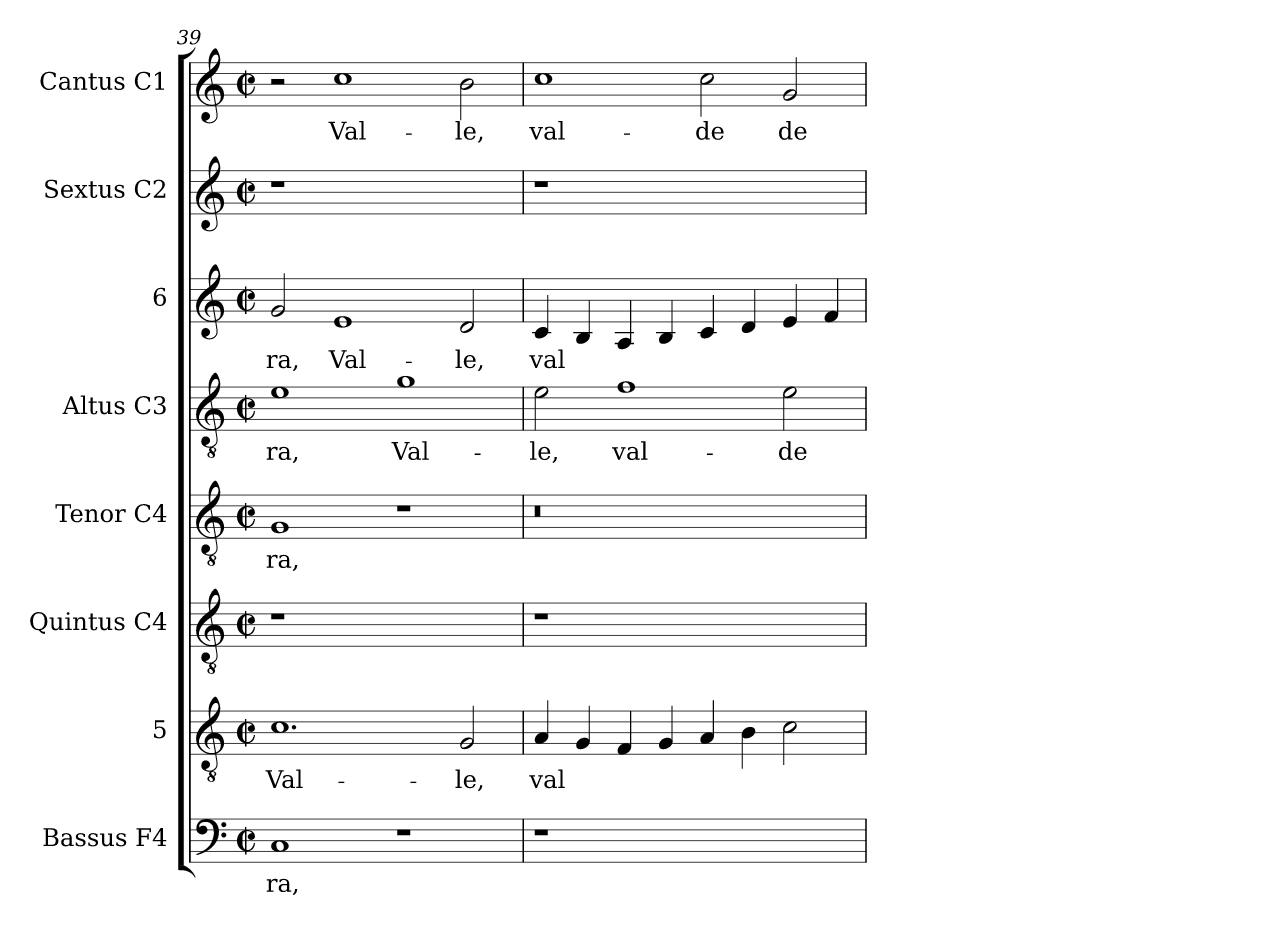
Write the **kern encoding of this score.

**kern	**text	**kern	**text	**kern	**kern	**text	**kern	**text	**kern	**text	**kern	**kern	**text
*part8	*part8	*part7	*part7	*part6	*part5	*part5	*part4	*part4	*part3	*part3	*part2	*part1	*part1
*staff8	*staff8	*staff7	*staff7	*staff6	*staff5	*staff5	*staff4	*staff4	*staff3	*staff3	*staff2	*staff1	*staff1
*I"Bassus  F4	*	*I"5	*	*I"Quintus  C4	*I"Tenor  C4	*	*I"Altus  C3	*	*I"6	*	*I"Sextus  C2	*I"Cantus  C1	*
*I'B	*	*	*	*	*I'T	*	*I'A	*	*	*	*	*I'C	*
*clefF4	*	*clefGv2	*	*clefGv2	*clefGv2	*	*clefGv2	*	*clefG2	*	*clefG2	*clefG2	*
*k[]	*	*k[]	*	*k[]	*k[]	*	*k[]	*	*k[]	*	*k[]	*k[]	*
*C:	*	*C:	*	*C:	*C:	*	*C:	*	*C:	*	*C:	*C:	*
*M2/2	*	*M2/2	*	*M2/2	*M2/2	*	*M2/2	*	*M2/2	*	*M2/2	*M2/2	*
*met(c|)	*	*met(c|)	*	*met(c|)	*met(c|)	*	*met(c|)	*	*met(c|)	*	*met(c|)	*met(c|)	*
=39	=39	=39	=39	=39	=39	=39	=39	=39	=39	=39	=39	=39	=39
!	!LO:LY:b:cj	!	!LO:LY:b:cj	!	!	!LO:LY:b:cj	!	!LO:LY:b:cj	!	!LO:LY:b:cj	!	!	!
1C	-ra,	1.c	Val-	1r	1G	-ra,	1e	-ra,	2g/	-ra,	1r	2r	.
!	!	!	!	!	!	!	!	!	!	!LO:LY:b:cj	!	!	!LO:LY:b:cj
.	.	.	.	.	.	.	.	.	1e	Val-	.	1cc	Val-
!	!	!	!	!	!	!	!	!LO:LY:b:cj	!	!	!	!	!
1r	.	.	.	1ryy	1r	.	1g	Val-	.	.	1ryy	.	.
!	!	!	!LO:LY:b:cj	!	!	!	!	!	!	!LO:LY:b:cj	!	!	!LO:LY:b:cj
.	.	2G/	-le,	.	.	.	.	.	2d/	-le,	.	2b\	-le,
=40	=40	=40	=40	=40	=40	=40	=40	=40	=40	=40	=40	=40	=40
!	!	!	!LO:LY:b:cj	!	!	!	!	!LO:LY:b:cj	!	!LO:LY:b:cj	!	!	!LO:LY:b:cj
1r	.	4A/	val-	1r	0r	.	2e\	-le,	4c/	val-	1r	1cc	val-
!	!	!	!LO:LY:b:cj	!	!	!	!	!	!	!LO:LY:b:cj	!	!	!
.	.	4G/	--	.	.	.	.	.	4B/	--	.	.	.
!	!	!	!LO:LY:b:cj	!	!	!	!	!LO:LY:b:cj	!	!LO:LY:b:cj	!	!	!
.	.	4F/	--	.	.	.	1f	val-	4A/	--	.	.	.
!	!	!	!LO:LY:b:cj	!	!	!	!	!	!	!LO:LY:b:cj	!	!	!
.	.	4G/	--	.	.	.	.	.	4B/	--	.	.	.
!	!	!	!LO:LY:b:cj	!	!	!	!	!	!	!LO:LY:b:cj	!	!	!LO:LY:b:cj
1ryy	.	4A/	--	1ryy	.	.	.	.	4c/	--	1ryy	2cc\	-de
!	!	!	!LO:LY:b:cj	!	!	!	!	!	!	!LO:LY:b:cj	!	!	!
.	.	4B\	--	.	.	.	.	.	4d/	--	.	.	.
!	!	!	!LO:LY:b:cj	!	!	!	!	!LO:LY:b:cj	!	!LO:LY:b:cj	!	!	!LO:LY:b:cj
.	.	2c\	--	.	.	.	2e\	-de	4e/	--	.	2g/	de-
!	!	!	!	!	!	!	!	!	!	!LO:LY:b:cj	!	!	!
.	.	.	.	.	.	.	.	.	4f/	--	.	.	.
=	=	=	=	=	=	=	=	=	=	=	=	=	=
*-	*-	*-	*-	*-	*-	*-	*-	*-	*-	*-	*-	*-	*-
